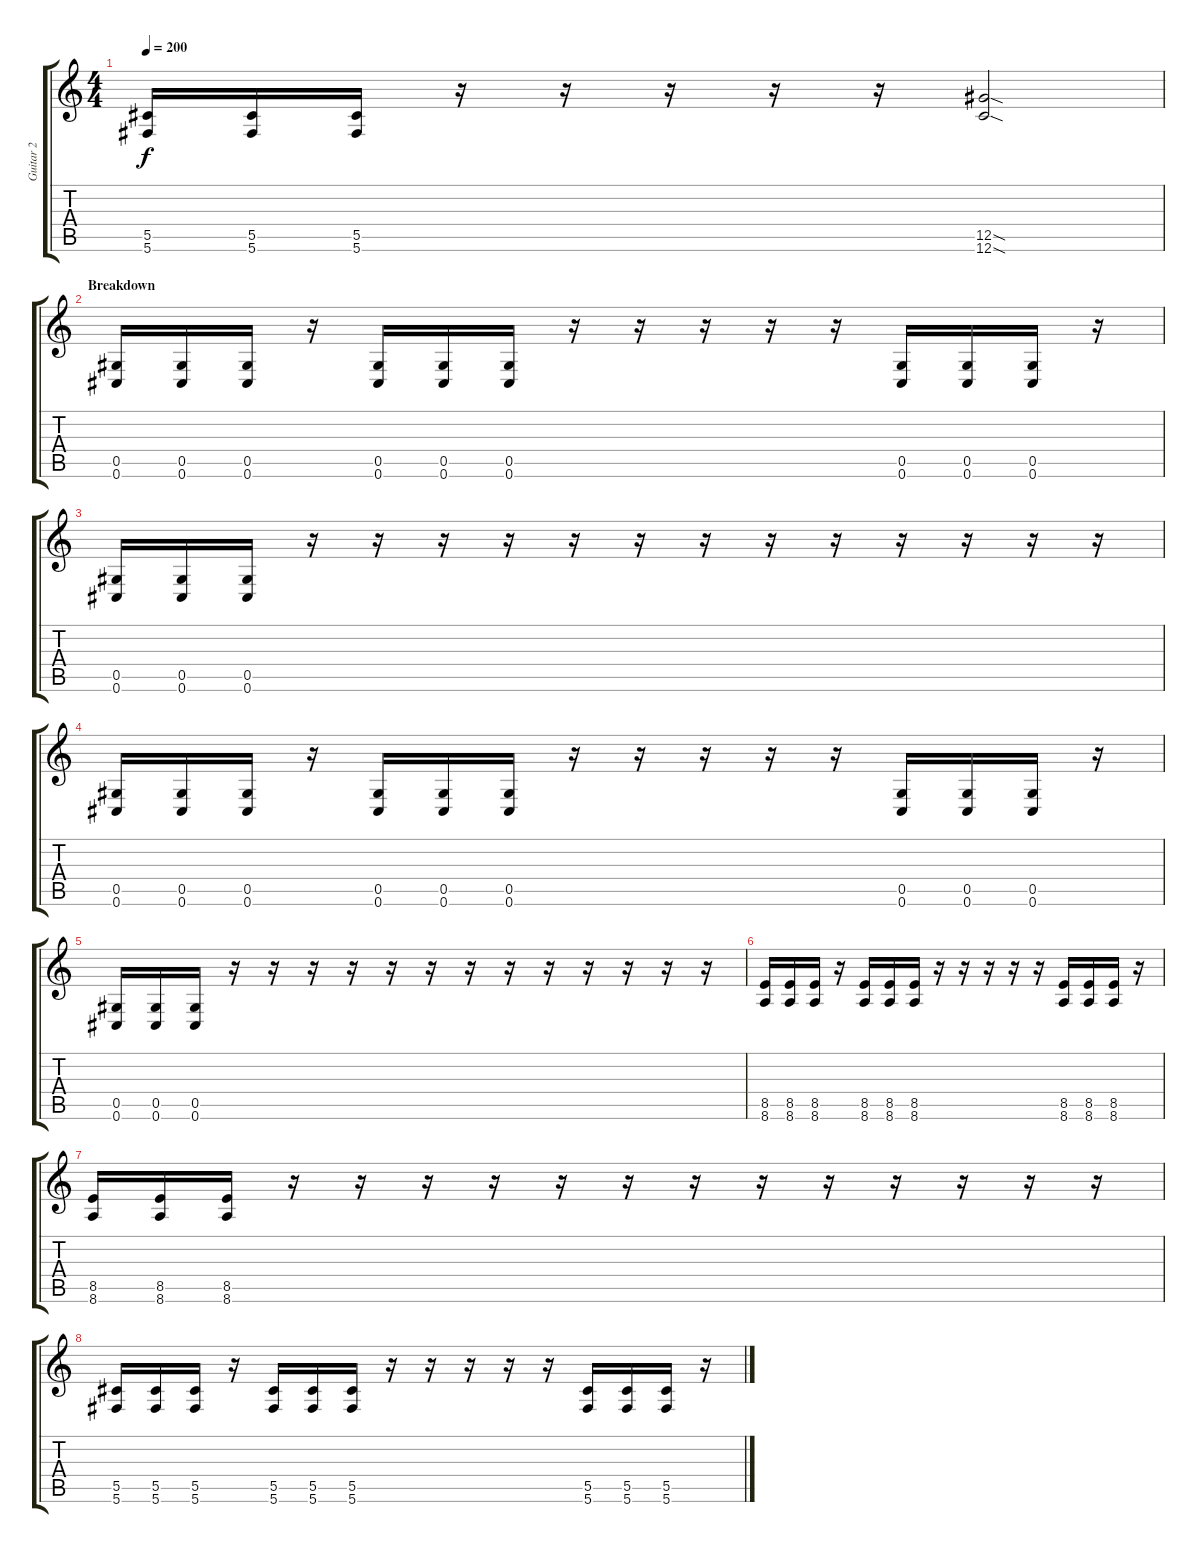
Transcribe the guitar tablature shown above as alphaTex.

\track ("Guitar 2 " "Guitar 2 ") {instrument overdrivenguitar}
\staff {score tabs}
\tuning (Eb4 Bb3 Gb3 Db3 Ab2 Db2) {hide}
\ts (4 4)
\tempo 200
\clef g2
\ks c
(5.5 5.6).16{dy f} (5.5 5.6).16 (5.5 5.6).16 r.16 r.16 r.16 r.16 r.16 (12.5{sod} 12.6{sod}).2 |
\section ("" "Breakdown ")
(0.5 0.6).16 (0.5 0.6).16 (0.5 0.6).16 r.16 (0.5 0.6).16 (0.5 0.6).16 (0.5 0.6).16 r.16 r.16 r.16 r.16 r.16 (0.5 0.6).16 (0.5 0.6).16 (0.5 0.6).16 r.16 |
(0.5 0.6).16 (0.5 0.6).16 (0.5 0.6).16 r.16 r.16 r.16 r.16 r.16 r.16 r.16 r.16 r.16 r.16 r.16 r.16 r.16 |
(0.5 0.6).16 (0.5 0.6).16 (0.5 0.6).16 r.16 (0.5 0.6).16 (0.5 0.6).16 (0.5 0.6).16 r.16 r.16 r.16 r.16 r.16 (0.5 0.6).16 (0.5 0.6).16 (0.5 0.6).16 r.16 |
(0.5 0.6).16 (0.5 0.6).16 (0.5 0.6).16 r.16 r.16 r.16 r.16 r.16 r.16 r.16 r.16 r.16 r.16 r.16 r.16 r.16 |
(8.5 8.6).16 (8.5 8.6).16 (8.5 8.6).16 r.16 (8.5 8.6).16 (8.5 8.6).16 (8.5 8.6).16 r.16 r.16 r.16 r.16 r.16 (8.5 8.6).16 (8.5 8.6).16 (8.5 8.6).16 r.16 |
(8.5 8.6).16 (8.5 8.6).16 (8.5 8.6).16 r.16 r.16 r.16 r.16 r.16 r.16 r.16 r.16 r.16 r.16 r.16 r.16 r.16 |
(5.5 5.6).16 (5.5 5.6).16 (5.5 5.6).16 r.16 (5.5 5.6).16 (5.5 5.6).16 (5.5 5.6).16 r.16 r.16 r.16 r.16 r.16 (5.5 5.6).16 (5.5 5.6).16 (5.5 5.6).16 r.16
